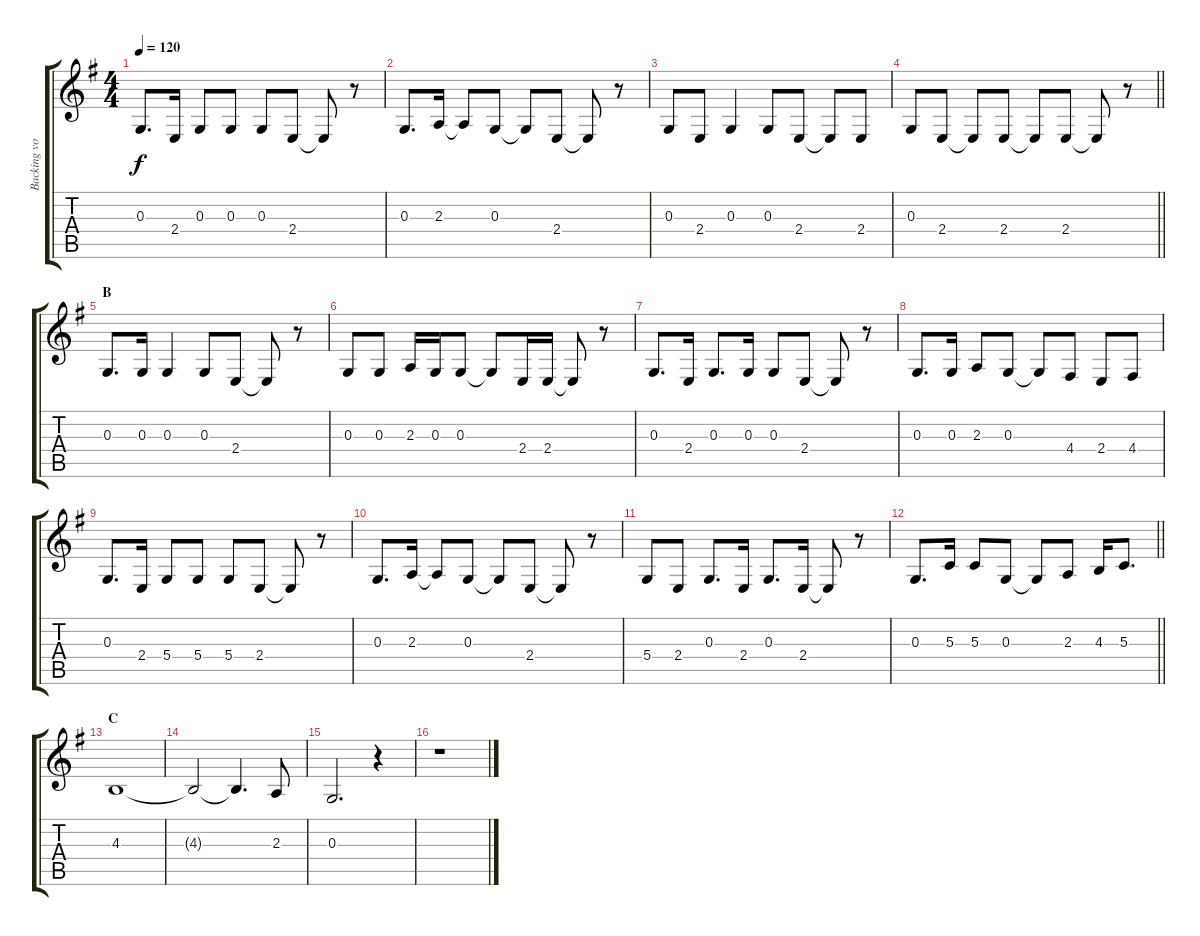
\track ("Backing vocals" "Backing vo") {instrument trumpet}
\staff {score tabs}
\tuning (E4 B3 G3 D3 A2 E2) {hide}
\ts (4 4)
\tempo 120
\clef g2
\ks g
0.3.8{d dy f} 2.4.16 0.3.8 0.3.8 0.3.8 2.4.8 2.4{t}.8 r.8 |
0.3.8{d} 2.3.16 2.3{t}.8 0.3.8 0.3{t}.8 2.4.8 2.4{t}.8 r.8 |
0.3.8 2.4.8 0.3.4 0.3.8 2.4.8 2.4{t}.8 2.4.8 |
\barLineRight lightlight
0.3.8 2.4.8 2.4{t}.8 2.4.8 2.4{t}.8 2.4.8 2.4{t}.8 r.8 |
\section ("" "B")
0.3.8{d} 0.3.16 0.3.4 0.3.8 2.4.8 2.4{t}.8 r.8 |
0.3.8 0.3.8 2.3.16 0.3.16 0.3.8 0.3{t}.8 2.4.16 2.4.16 2.4{t}.8 r.8 |
0.3.8{d} 2.4.16 0.3.8{d} 0.3.16 0.3.8 2.4.8 2.4{t}.8 r.8 |
0.3.8{d} 0.3.16 2.3.8 0.3.8 0.3{t}.8 4.4.8 2.4.8 4.4.8 |
0.3.8{d} 2.4.16 5.4.8 5.4.8 5.4.8 2.4.8 2.4{t}.8 r.8 |
0.3.8{d} 2.3.16 2.3{t}.8 0.3.8 0.3{t}.8 2.4.8 2.4{t}.8 r.8 |
5.4.8 2.4.8 0.3.8{d} 2.4.16 0.3.8{d} 2.4.16 2.4{t}.8 r.8 |
\barLineRight lightlight
0.3.8{d} 5.3.16 5.3.8 0.3.8 0.3{t}.8 2.3.8 4.3.16 5.3.8{d} |
\section ("" "C")
4.3.1 |
4.3{t}.2 4.3{t}.4{d} 2.3.8 |
0.3.2{d} r.4 |
r.1
